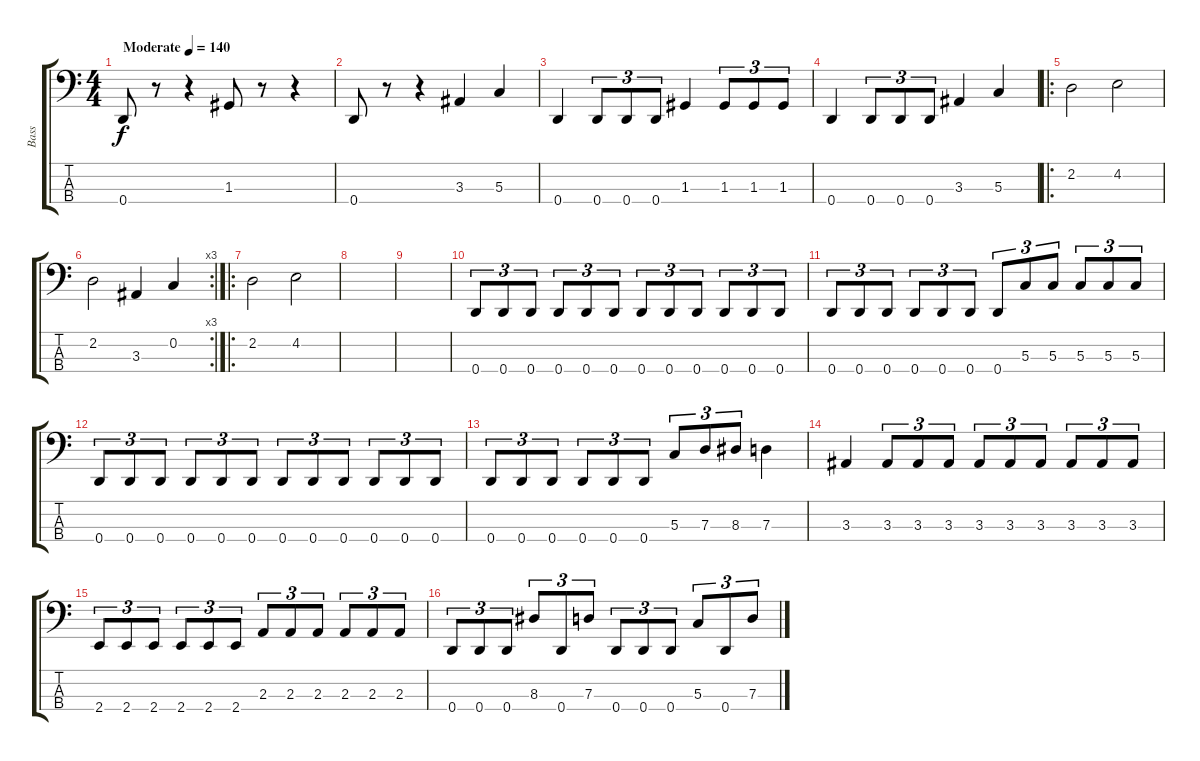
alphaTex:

\track ("Bass" "Bass") {instrument electricbassfinger}
\staff {score tabs}
\tuning (F2 C2 G1 D1) {hide}
\ts (4 4)
\tempo (140 "Moderate")
\clef f4
\ks c
0.4.8{dy f instrument electricbassfinger} r.8 r.4 1.3.8 r.8 r.4 |
0.4.8 r.8 r.4 3.3.4 5.3.4 |
0.4.4 0.4.8{tu (3 2)} 0.4.8{tu (3 2)} 0.4.8{tu (3 2)} 1.3.4 1.3.8{tu (3 2)} 1.3.8{tu (3 2)} 1.3.8{tu (3 2)} |
0.4.4 0.4.8{tu (3 2)} 0.4.8{tu (3 2)} 0.4.8{tu (3 2)} 3.3.4 5.3.4 |
\ro
2.2.2 4.2.2 |
\rc 3
2.2.2 3.3.4 0.2.4 |
\ro
2.2.2 4.2.2 |
|
|
0.4.8{tu (3 2)} 0.4.8{tu (3 2)} 0.4.8{tu (3 2)} 0.4.8{tu (3 2)} 0.4.8{tu (3 2)} 0.4.8{tu (3 2)} 0.4.8{tu (3 2)} 0.4.8{tu (3 2)} 0.4.8{tu (3 2)} 0.4.8{tu (3 2)} 0.4.8{tu (3 2)} 0.4.8{tu (3 2)} |
0.4.8{tu (3 2)} 0.4.8{tu (3 2)} 0.4.8{tu (3 2)} 0.4.8{tu (3 2)} 0.4.8{tu (3 2)} 0.4.8{tu (3 2)} 0.4.8{tu (3 2)} 5.3.8{tu (3 2)} 5.3.8{tu (3 2)} 5.3.8{tu (3 2)} 5.3.8{tu (3 2)} 5.3.8{tu (3 2)} |
0.4.8{tu (3 2)} 0.4.8{tu (3 2)} 0.4.8{tu (3 2)} 0.4.8{tu (3 2)} 0.4.8{tu (3 2)} 0.4.8{tu (3 2)} 0.4.8{tu (3 2)} 0.4.8{tu (3 2)} 0.4.8{tu (3 2)} 0.4.8{tu (3 2)} 0.4.8{tu (3 2)} 0.4.8{tu (3 2)} |
0.4.8{tu (3 2)} 0.4.8{tu (3 2)} 0.4.8{tu (3 2)} 0.4.8{tu (3 2)} 0.4.8{tu (3 2)} 0.4.8{tu (3 2)} 5.3.8{tu (3 2)} 7.3.8{tu (3 2)} 8.3.8{tu (3 2)} 7.3.4 |
3.3.4 3.3.8{tu (3 2)} 3.3.8{tu (3 2)} 3.3.8{tu (3 2)} 3.3.8{tu (3 2)} 3.3.8{tu (3 2)} 3.3.8{tu (3 2)} 3.3.8{tu (3 2)} 3.3.8{tu (3 2)} 3.3.8{tu (3 2)} |
2.4.8{tu (3 2)} 2.4.8{tu (3 2)} 2.4.8{tu (3 2)} 2.4.8{tu (3 2)} 2.4.8{tu (3 2)} 2.4.8{tu (3 2)} 2.3.8{tu (3 2)} 2.3.8{tu (3 2)} 2.3.8{tu (3 2)} 2.3.8{tu (3 2)} 2.3.8{tu (3 2)} 2.3.8{tu (3 2)} |
0.4.8{tu (3 2)} 0.4.8{tu (3 2)} 0.4.8{tu (3 2)} 8.3.8{tu (3 2)} 0.4.8{tu (3 2)} 7.3.8{tu (3 2)} 0.4.8{tu (3 2)} 0.4.8{tu (3 2)} 0.4.8{tu (3 2)} 5.3.8{tu (3 2)} 0.4.8{tu (3 2)} 7.3.8{tu (3 2)}
